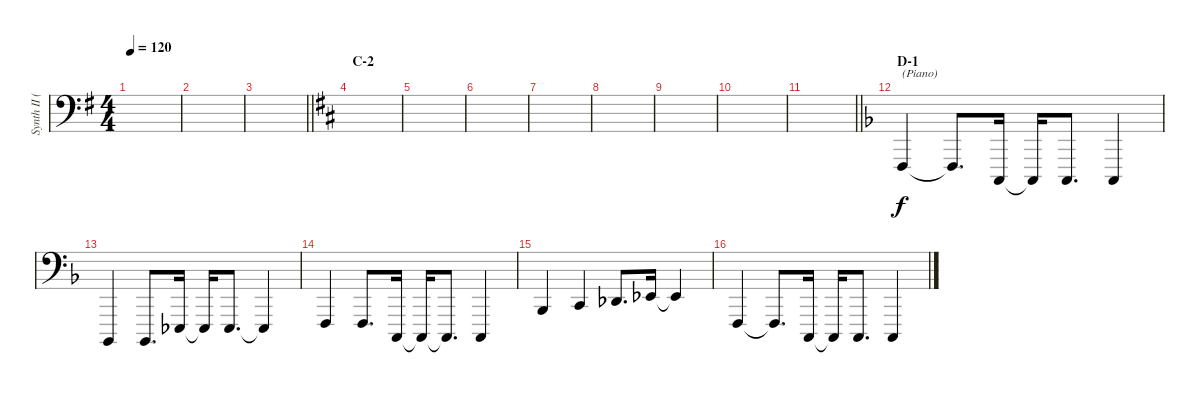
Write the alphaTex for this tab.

\track ("Synth II (2)" "Synth II (") {instrument acousticgrandpiano}
\staff {score}
\tuning (E2 B1 G1 D1 A0 E0) {hide}
\ts (4 4)
\tempo 120
\clef f4
\ks g
|
|
\barLineRight lightlight
|
\section ("" "C-2")
\ks d
|
|
|
|
|
|
|
\barLineRight lightlight
|
\section ("" "D-1")
\ks f
13.6.4{txt "(Piano)"} 13.6{t}.8{d} 3.5.16 3.5{t}.16 3.5.8{d} 3.5.4 |
1.5.4 1.5.8{d} 1.4.16 1.4{t}.16 1.4.8{d} 1.4{t}.4 |
3.4.4 3.4.8{d} 3.5.16 3.5{t}.16 3.5{t}.8{d} 3.5.4 |
3.3.4 1.2.4 2.2.8{d} 4.2.16 4.2{t}.4 |
13.6.4 13.6{t}.8{d} 3.5.16 3.5{t}.16 3.5.8{d} 3.5.4
